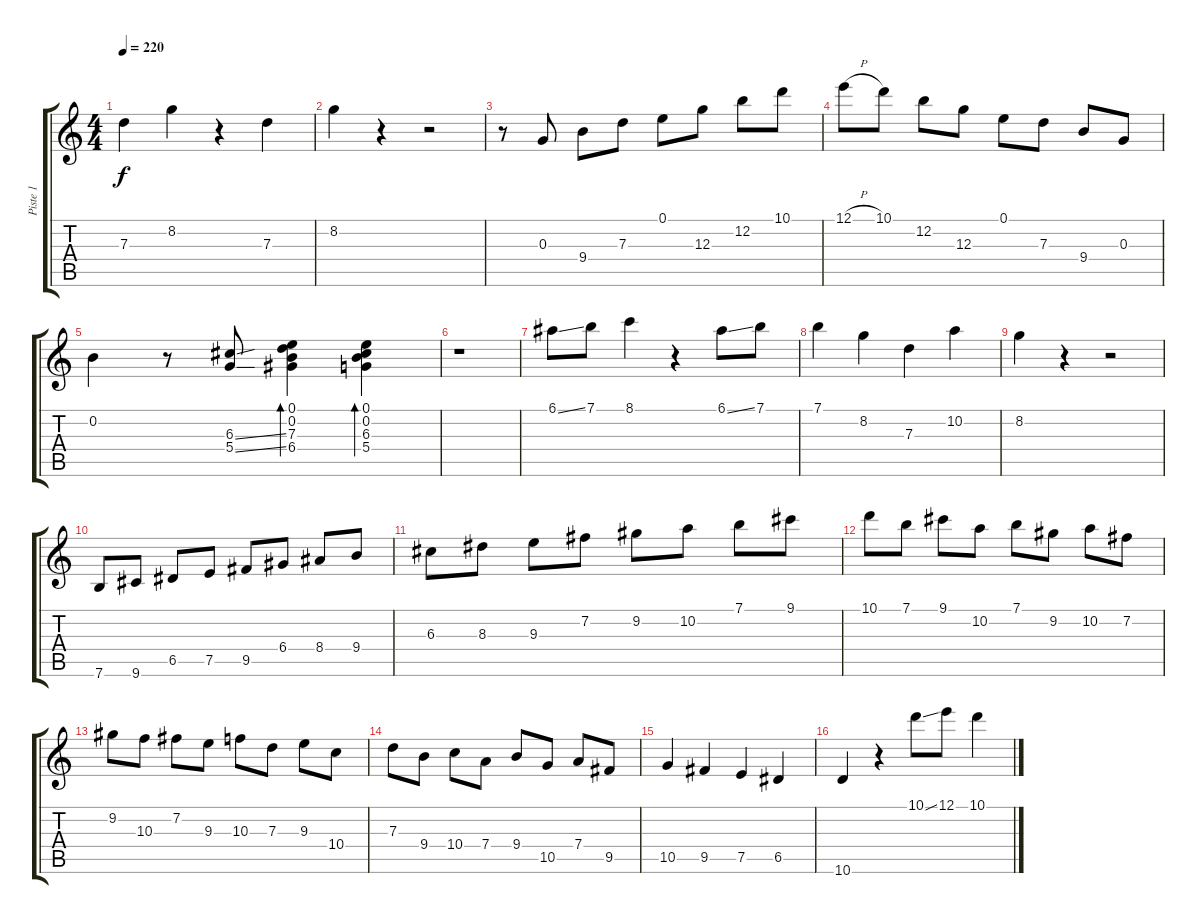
\track ("Piste 1" "Piste 1") {instrument acousticguitarnylon}
\staff {score tabs}
\tuning (E4 B3 G3 D3 A2 E2) {hide}
\ts (4 4)
\tempo 220
\clef g2
\ks c
7.3.4{dy f} 8.2.4 r.4 7.3.4 |
8.2.4 r.4 r.2 |
r.8 0.3.8 9.4.8 7.3.8 0.1.8 12.3.8 12.2.8 10.1.8 |
12.1{h}.8 10.1.8 12.2.8 12.3.8 0.1.8 7.3.8 9.4.8 0.3.8 |
0.2.4 r.8 (6.3{ss} 5.4{ss}).8 (0.1 0.2 7.3 6.4).4{bd 60} (0.1 0.2 6.3 5.4).4{bd 60} |
r.1 |
6.1{ss}.8 7.1.8 8.1.4 r.4 6.1{ss}.8 7.1.8 |
7.1.4 8.2.4 7.3.4 10.2.4 |
8.2.4 r.4 r.2 |
7.6.8 9.6.8 6.5.8 7.5.8 9.5.8 6.4.8 8.4.8 9.4.8 |
6.3.8 8.3.8 9.3.8 7.2.8 9.2.8 10.2.8 7.1.8 9.1.8 |
10.1.8 7.1.8 9.1.8 10.2.8 7.1.8 9.2.8 10.2.8 7.2.8 |
9.2.8 10.3.8 7.2.8 9.3.8 10.3.8 7.3.8 9.3.8 10.4.8 |
7.3.8 9.4.8 10.4.8 7.4.8 9.4.8 10.5.8 7.4.8 9.5.8 |
10.5.4 9.5.4 7.5.4 6.5.4 |
10.6.4 r.4 10.1{ss}.8 12.1.8 10.1.4
